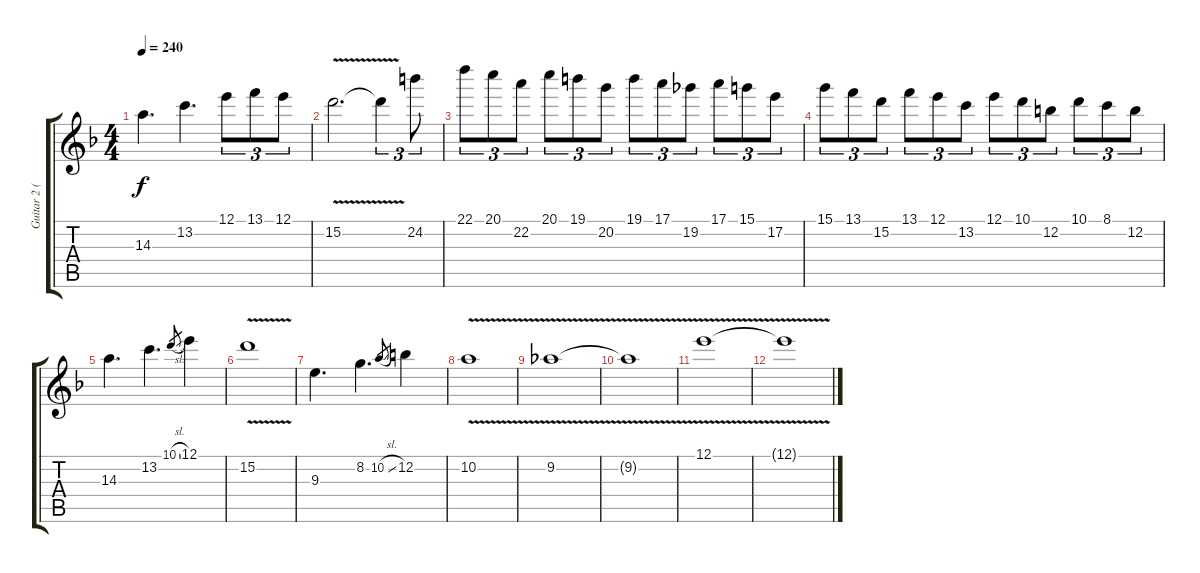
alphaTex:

\track ("Guitar 2 (harmonies)" "Guitar 2 (") {instrument distortionguitar}
\staff {score tabs}
\tuning (E4 B3 G3 D3 A2 E2) {hide}
\ts (4 4)
\tempo 240
\clef g2
\ks f
14.3.4{d dy f} 13.2.4{d} 12.1.8{tu (3 2)} 13.1.8{tu (3 2)} 12.1.8{tu (3 2)} |
15.2{v}.2{d} 15.2{t}.4{tu (3 2)} 24.2.8{tu (3 2)} |
22.1.8{tu (3 2)} 20.1.8{tu (3 2)} 22.2.8{tu (3 2)} 20.1.8{tu (3 2)} 19.1.8{tu (3 2)} 20.2.8{tu (3 2)} 19.1.8{tu (3 2)} 17.1.8{tu (3 2)} 19.2.8{tu (3 2)} 17.1.8{tu (3 2)} 15.1.8{tu (3 2)} 17.2.8{tu (3 2)} |
15.1.8{tu (3 2)} 13.1.8{tu (3 2)} 15.2.8{tu (3 2)} 13.1.8{tu (3 2)} 12.1.8{tu (3 2)} 13.2.8{tu (3 2)} 12.1.8{tu (3 2)} 10.1.8{tu (3 2)} 12.2.8{tu (3 2)} 10.1.8{tu (3 2)} 8.1.8{tu (3 2)} 12.2.8{tu (3 2)} |
14.3.4{d} 13.2.4{d} 10.1{sl}.8{gr} 12.1.4 |
15.2{v}.1 |
9.3.4{d} 8.2.4{d} 10.2{sl}.8{gr} 12.2.4 |
10.2{v}.1 |
9.2{v}.1 |
9.2{t}.1 |
12.1{v}.1 |
12.1{t}.1
